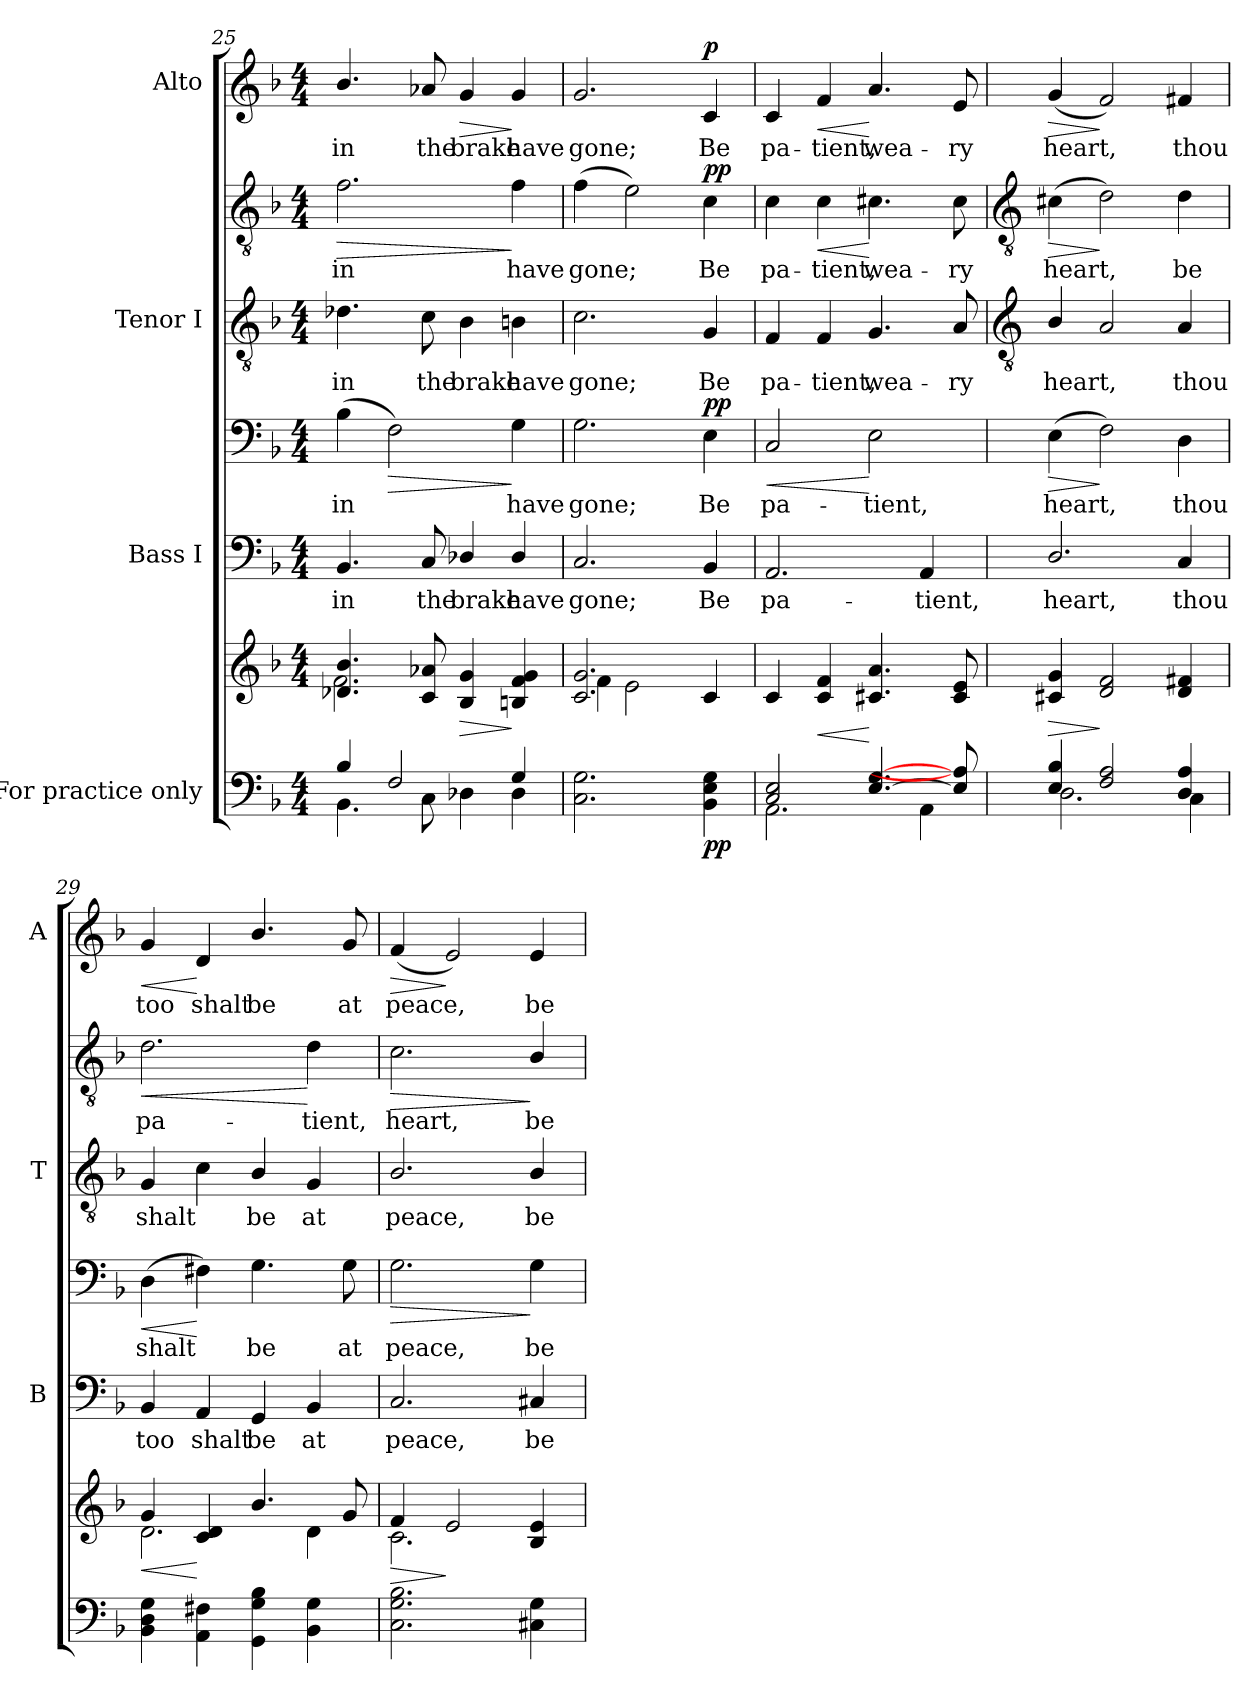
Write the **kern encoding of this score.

**kern	**kern	**dynam	**kern	**text	**kern	**text	**dynam	**kern	**text	**kern	**text	**dynam	**kern	**text	**dynam
*part4	*part4	*part4	*part3	*part3	*part3	*part3	*part3	*part2	*part2	*part2	*part2	*part2	*part1	*part1	*part1
*staff7	*staff6	*staff6/7	*staff5	*staff5	*staff4	*staff4	*staff4/5	*staff3	*staff3	*staff2	*staff2	*staff2/3	*staff1	*staff1	*staff1
*I"For practice  only	*	*	*I"Bass I	*	*	*	*	*I"Tenor I	*	*	*	*	*I"Alto	*	*
*	*	*	*I'B	*	*	*	*	*I'T	*	*	*	*	*I'A	*	*
*clefF4	*clefG2	*	*clefF4	*	*clefF4	*	*	*clefGv2	*	*clefGv2	*	*	*clefG2	*	*
*k[b-]	*k[b-]	*	*k[b-]	*	*k[b-]	*	*	*k[b-]	*	*k[b-]	*	*	*k[b-]	*	*
*F:	*F:	*	*F:	*	*F:	*	*	*F:	*	*F:	*	*	*F:	*	*
*M4/4	*M4/4	*	*M4/4	*	*M4/4	*	*	*M4/4	*	*M4/4	*	*	*M4/4	*	*
=25	=25	=25	=25	=25	=25	=25	=25	=25	=25	=25	=25	=25	=25	=25	=25
*^	*^	*	*	*	*	*	*	*	*	*	*	*	*	*	*
!	!	!	!	!	!	!LO:LY:b	!	!LO:LY:b	!	!	!LO:LY:b	!	!LO:LY:b	!LO:HP:b	!	!LO:LY:b	!
4B-/	4.BB-\	4.d-X/ 4.b-/	2.f\	.	4.BB-	in	(>4B-	-in	.	4.d-X\	in	2.f	-in	>	4.b-/	-in	.
!	!	!	!	!	!	!	!	!	!LO:HP:b	!	!	!	!	!	!	!	!
2F/	.	.	.	.	.	.	2F)	.	>	.	.	.	.	.	.	.	.
!	!	!	!	!	!	!LO:LY:b	!	!	!	!	!LO:LY:b	!	!	!	!	!LO:LY:b	!
.	8C\	8c/ 8a-X/	.	.	8C	the	.	.	.	8c	the	.	.	.	8a-X	the	.
!	!	!	!	!LO:HP:b	!	!LO:LY:b	!	!	!	!	!LO:LY:b	!	!	!	!	!LO:LY:b	!LO:HP:b
.	4D-X\	4B-/ 4g/	.	>	4D-X/	brake	.	.	.	4B-	brake	.	.	.	4g	brake	>
!	!	!	!	!	!	!LO:LY:b	!	!LO:LY:b	!	!	!LO:LY:b	!	!LO:LY:b	!	!	!LO:LY:b	!
4G/	4D-\	4Bn/ 4f/ 4g/	4ryy	]	4D-/	have	4G	have	]	4Bn	have	4f	have	]	4g	have	]
=26	=26	=26	=26	=26	=26	=26	=26	=26	=26	=26	=26	=26	=26	=26	=26	=26	=26
!	!	!	!	!	!	!LO:LY:b	!	!LO:LY:b	!	!	!LO:LY:b	!	!LO:LY:b	!	!	!LO:LY:b	!
1ryy	2.C\ 2.G\	2.c/ 2.g/	4f\	.	2.C	gone;	2.G	gone;	.	2.c	gone;	(>4f	gone;	.	2.g	gone;	.
.	.	.	2e\	.	.	.	.	.	.	.	.	2e)	.	.	.	.	.
!	!	!	!	!LO:DY:b=2	!	!LO:LY:b	!	!LO:LY:b	!	!	!LO:LY:b	!	!LO:LY:b	!	!	!LO:LY:b	!
!	!	!	!	!LO:DY:n=1:b	!	!	!	!	!LO:DY:b=2	!	!	!	!	!	!	!	!
!	!	!	!	!	!	!	!	!	!LO:DY:n=1:b	!	!	!	!	!LO:DY:b=2	!	!	!
!	!	!	!	!	!	!	!	!	!	!	!	!	!	!LO:DY:n=1:b	!	!	!LO:DY:b
.	4BB-\ 4E\ 4G\	4c/	4ryy	p p	4BB-	Be	4E	Be	p p	4G	Be	4c	Be	p p	4c	Be	p
=27	=27	=27	=27	=27	=27	=27	=27	=27	=27	=27	=27	=27	=27	=27	=27	=27	=27
!	!	!	!	!	!	!LO:LY:b	!	!LO:LY:b	!LO:HP:b	!	!LO:LY:b	!	!LO:LY:b	!	!	!LO:LY:b	!
2C/ 2E/	2.AA\	4c/	1ryy	.	2.AA	pa-	2C	pa-	<	4F	pa-	4c	pa-	.	4c	pa-	.
!	!	!	!	!LO:HP:b	!	!	!	!	!	!	!LO:LY:b	!	!LO:LY:b	!LO:HP:b	!	!LO:LY:b	!LO:HP:b
.	.	4c/ 4f/	.	<	.	.	.	.	.	4F	-tient,	4c	-tient,	<	4f	-tient,	<
!	!	!	!	!	!	!	!	!LO:LY:b	!	!	!LO:LY:b	!	!LO:LY:b	!	!	!LO:LY:b	!
[4.E/ [4.G/	.	4.c#X/ 4.a/	.	[	.	.	2E	-tient,	[	4.G	wea-	4.c#X	wea-	[	4.a	wea-	[
!	!	!	!	!	!	!LO:LY:b	!	!	!	!	!	!	!	!	!	!	!
.	4AA\	.	.	.	4AA	-tient,	.	.	.	.	.	.	.	.	.	.	.
!	!	!	!	!	!	!	!	!	!	!	!LO:LY:b	!	!LO:LY:b	!	!	!LO:LY:b	!
8E/] 8A/]	.	8c#/ 8e/	.	.	.	.	.	.	.	8A	-ry	8c#	-ry	.	8e	-ry	.
!!LO:LB:g=z
=28	=28	=28	=28	=28	=28	=28	=28	=28	=28	=28	=28	=28	=28	=28	=28	=28	=28
*	*	*	*	*	*	*	*	*	*	*clefGv2	*	*clefGv2	*	*	*	*	*
!	!	!	!	!LO:HP:b	!	!LO:LY:b	!	!LO:LY:b	!LO:HP:b	!	!LO:LY:b	!	!LO:LY:b	!LO:HP:b	!	!LO:LY:b	!LO:HP:b
4E/ 4B-/	2.D\	4c#X/ 4g/	1ryy	>	2.D/	heart,	(>4E	heart,	>	4B-/	heart,	(>4c#X	heart,	>	(<4g	heart,	>
2F/ 2A/	.	2d/ 2f/	.	]	.	.	2F)	.	]	2A	.	2d)	.	]	2f)	.	]
!	!	!	!	!	!	!LO:LY:b	!	!LO:LY:b	!	!	!LO:LY:b	!	!LO:LY:b	!	!	!LO:LY:b	!
4D/ 4A/	4C\	4d/ 4f#X/	.	.	4C	thou	4D	thou	.	4A	thou	4d	be	.	4f#X	thou	.
=29	=29	=29	=29	=29	=29	=29	=29	=29	=29	=29	=29	=29	=29	=29	=29	=29	=29
!	!	!	!	!LO:HP:b	!	!LO:LY:b	!	!LO:LY:b	!LO:HP:b	!	!LO:LY:b	!	!LO:LY:b	!LO:HP:b	!	!LO:LY:b	!LO:HP:b
1ryy	4BB-\ 4D\ 4G\	4g/	2.d\	<	4BB-	too	(>4D	shalt	<	4G	shalt	2.d	pa-	<	4g	too	<
!	!	!	!	!	!	!LO:LY:b	!	!	!	!	!	!	!	!	!	!LO:LY:b	!
.	4AA\ 4F#X\	4c/ 4d/	.	[	4AA	shalt	4F#X)	.	[	4c	.	.	.	.	4d	shalt	[
!	!	!	!	!	!	!LO:LY:b	!	!LO:LY:b	!	!	!LO:LY:b	!	!	!	!	!LO:LY:b	!
.	4GG\ 4G\ 4B-\	4.b-/	.	.	4GG	be	4.G	be	.	4B-/	be	.	.	.	4.b-/	be	.
!	!	!	!	!	!	!LO:LY:b	!	!	!	!	!LO:LY:b	!	!LO:LY:b	!	!	!	!
.	4BB-\ 4G\	.	4d\	.	4BB-	at	.	.	.	4G	at	4d	-tient,	[	.	.	.
!	!	!	!	!	!	!	!	!LO:LY:b	!	!	!	!	!	!	!	!LO:LY:b	!
.	.	8g/	.	.	.	.	8G	at	.	.	.	.	.	.	8g	at	.
=30	=30	=30	=30	=30	=30	=30	=30	=30	=30	=30	=30	=30	=30	=30	=30	=30	=30
!	!	!	!	!LO:HP:b	!	!LO:LY:b	!	!LO:LY:b	!LO:HP:b	!	!LO:LY:b	!	!LO:LY:b	!LO:HP:b	!	!LO:LY:b	!LO:HP:b
1ryy	2.C\ 2.G\ 2.B-\	4f/	2.c\	>	2.C	peace,	2.G	peace,	>	2.B-/	peace,	2.c	heart,	>	(<4f	peace,	>
.	.	2e/	.	]	.	.	.	.	.	.	.	.	.	.	2e)	.	]
!	!	!	!	!	!	!LO:LY:b	!	!LO:LY:b	!	!	!LO:LY:b	!	!LO:LY:b	!	!	!LO:LY:b	!
.	4C#X\ 4G\	4B-/ 4e/	4ryy	.	4C#X	be	4G	be	]	4B-/	be	4B-/	be	]	4e	be	.
*v	*v	*	*	*	*	*	*	*	*	*	*	*	*	*	*	*	*
*	*v	*v	*	*	*	*	*	*	*	*	*	*	*	*	*	*
=	=	=	=	=	=	=	=	=	=	=	=	=	=	=	=
*-	*-	*-	*-	*-	*-	*-	*-	*-	*-	*-	*-	*-	*-	*-	*-
